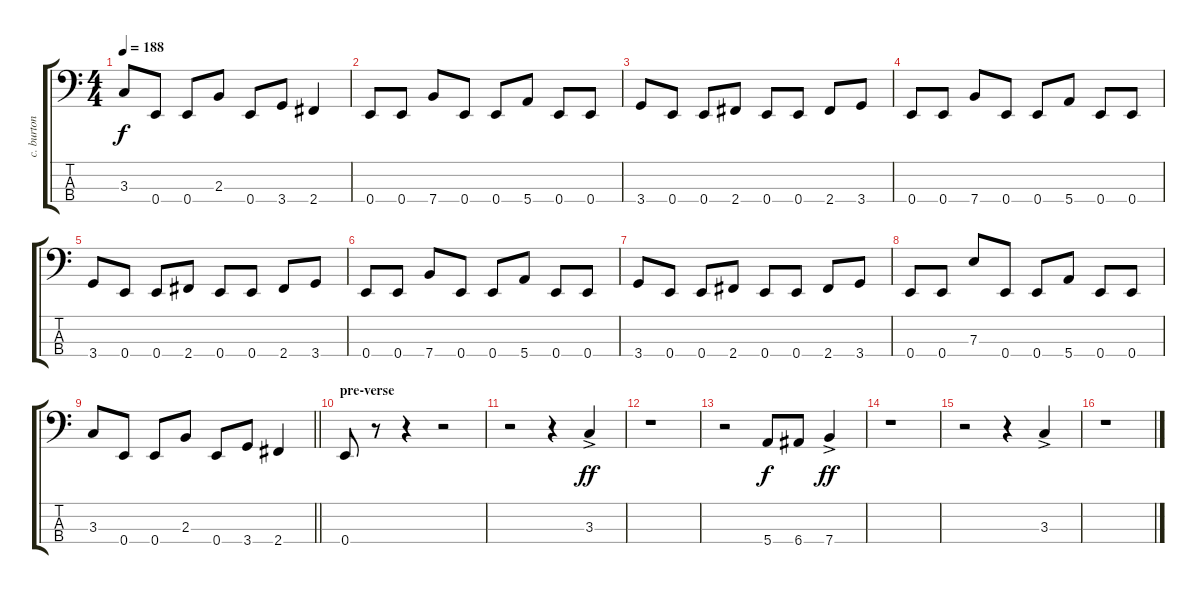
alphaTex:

\track ("c. burton - bass" "c. burton ") {instrument electricbassfinger}
\staff {score tabs}
\tuning (G2 D2 A1 E1) {hide}
\ts (4 4)
\tempo 188
\clef f4
\ks c
3.3.8{dy f} 0.4.8 0.4.8 2.3.8 0.4.8 3.4.8 2.4.4 |
0.4.8 0.4.8 7.4.8 0.4.8 0.4.8 5.4.8 0.4.8 0.4.8 |
3.4.8 0.4.8 0.4.8 2.4.8 0.4.8 0.4.8 2.4.8 3.4.8 |
0.4.8 0.4.8 7.4.8 0.4.8 0.4.8 5.4.8 0.4.8 0.4.8 |
3.4.8 0.4.8 0.4.8 2.4.8 0.4.8 0.4.8 2.4.8 3.4.8 |
0.4.8 0.4.8 7.4.8 0.4.8 0.4.8 5.4.8 0.4.8 0.4.8 |
3.4.8 0.4.8 0.4.8 2.4.8 0.4.8 0.4.8 2.4.8 3.4.8 |
0.4.8 0.4.8 7.3.8 0.4.8 0.4.8 5.4.8 0.4.8 0.4.8 |
\barLineRight lightlight
3.3.8 0.4.8 0.4.8 2.3.8 0.4.8 3.4.8 2.4.4 |
\section ("" "pre-verse")
0.4.8 r.8 r.4 r.2 |
r.2 r.4 3.3{ac}.4{dy ff} |
r.1 |
r.2 5.4.8{dy f} 6.4.8 7.4{ac}.4{dy ff} |
r.1 |
r.2 r.4 3.3{ac}.4 |
r.1
